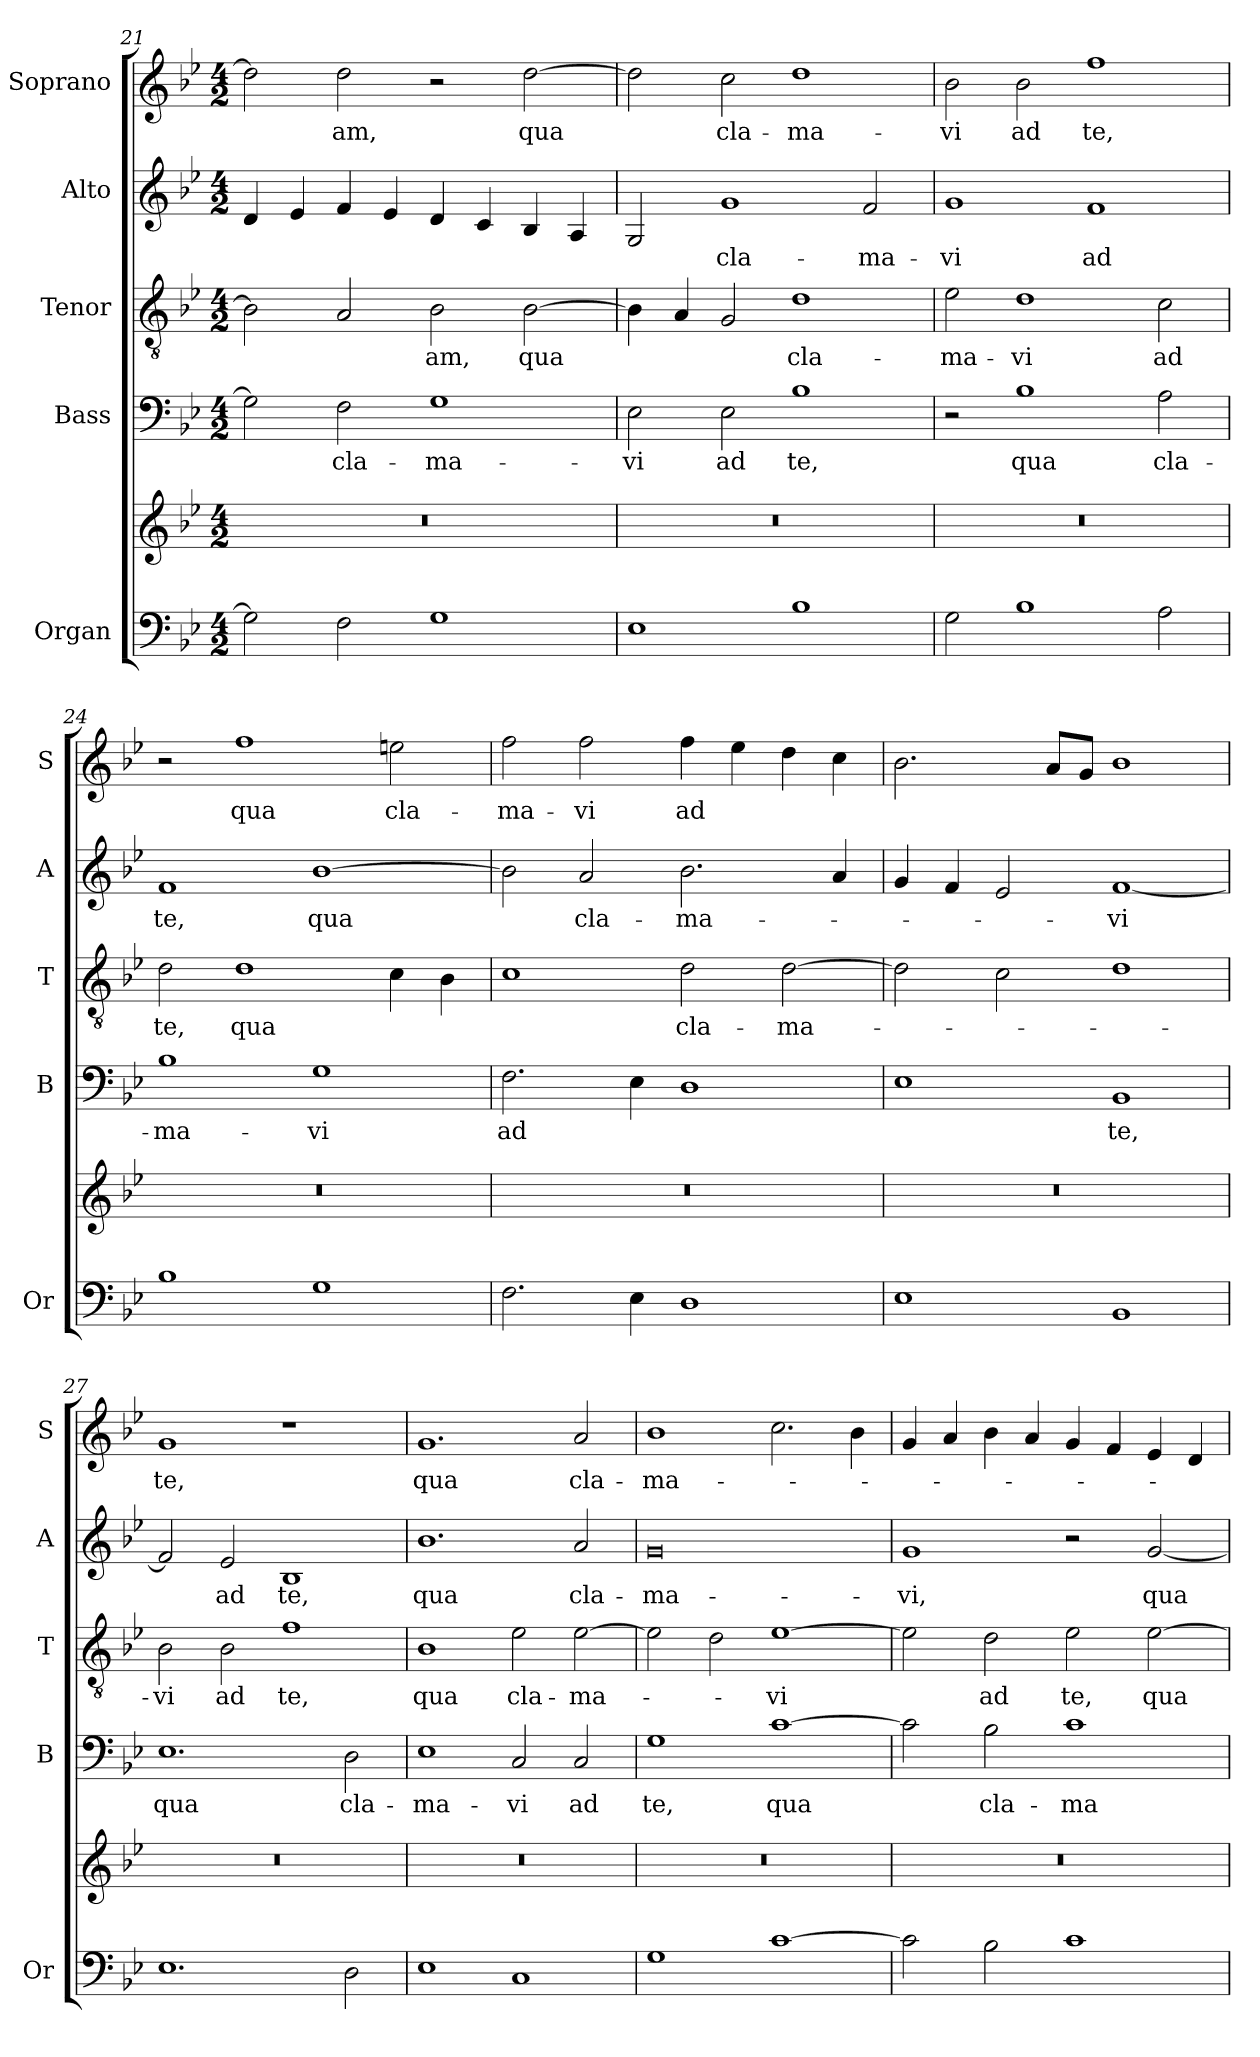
**kern	**kern	**kern	**text	**kern	**text	**kern	**text	**kern	**text
*part5	*part5	*part4	*part4	*part3	*part3	*part2	*part2	*part1	*part1
*staff6	*staff5	*staff4	*staff4	*staff3	*staff3	*staff2	*staff2	*staff1	*staff1
*I"Organ	*	*I"Bass	*	*I"Tenor	*	*I"Alto	*	*I"Soprano	*
*I'Or	*	*I'B	*	*I'T	*	*I'A	*	*I'S	*
!!LO:LB:g=z
*clefF4	*clefG2	*clefF4	*	*clefGv2	*	*clefG2	*	*clefG2	*
*k[b-e-]	*k[b-e-]	*k[b-e-]	*	*k[b-e-]	*	*k[b-e-]	*	*k[b-e-]	*
*B-:	*B-:	*B-:	*	*B-:	*	*B-:	*	*B-:	*
*M4/2	*M4/2	*M4/2	*	*M4/2	*	*M4/2	*	*M4/2	*
=21	=21	=21	=21	=21	=21	=21	=21	=21	=21
2G\]	0r	2G\]	.	2B-\]	.	4d/	.	2dd\]	.
.	.	.	.	.	.	4e-/	.	.	.
!	!	!	!LO:LY:b	!	!	!	!	!	!LO:LY:b
2F\	.	2F\	cla-	2A/	.	4f/	.	2dd\	-am,
.	.	.	.	.	.	4e-/	.	.	.
!	!	!	!LO:LY:b	!	!LO:LY:b	!	!	!	!
1G	.	1G	-ma-	2B-\	-am,	4d/	.	2r	.
.	.	.	.	.	.	4c/	.	.	.
!	!	!	!	!	!LO:LY:b	!	!	!	!LO:LY:b
.	.	.	.	[2B-\	qua	4B-/	.	[2dd\	qua
.	.	.	.	.	.	4A/	.	.	.
=22	=22	=22	=22	=22	=22	=22	=22	=22	=22
!	!	!	!LO:LY:b	!	!	!	!	!	!
1E-	0r	2E-\	-vi	4B-\]	.	2G/	.	2dd\]	.
.	.	.	.	4A/	.	.	.	.	.
!	!	!	!LO:LY:b	!	!	!	!LO:LY:b	!	!LO:LY:b
.	.	2E-\	ad	2G/	.	1g	cla-	2cc\	cla-
!	!	!	!LO:LY:b	!	!LO:LY:b	!	!	!	!LO:LY:b
1B-	.	1B-	te,	1d	cla-	.	.	1dd	-ma-
!	!	!	!	!	!	!	!LO:LY:b	!	!
.	.	.	.	.	.	2f/	-ma-	.	.
=23	=23	=23	=23	=23	=23	=23	=23	=23	=23
!	!	!	!	!	!LO:LY:b	!	!LO:LY:b	!	!LO:LY:b
2G\	0r	2r	.	2e-\	-ma-	1g	-vi	2b-\	-vi
!	!	!	!LO:LY:b	!	!LO:LY:b	!	!	!	!LO:LY:b
1B-	.	1B-	qua	1d	-vi	.	.	2b-\	ad
!	!	!	!	!	!	!	!LO:LY:b	!	!LO:LY:b
.	.	.	.	.	.	1f	ad	1ff	te,
!	!	!	!LO:LY:b	!	!LO:LY:b	!	!	!	!
2A\	.	2A\	cla-	2c\	ad	.	.	.	.
=24	=24	=24	=24	=24	=24	=24	=24	=24	=24
!	!	!	!LO:LY:b	!	!LO:LY:b	!	!LO:LY:b	!	!
1B-	0r	1B-	-ma-	2d\	te,	1f	te,	2r	.
!	!	!	!	!	!LO:LY:b	!	!	!	!LO:LY:b
.	.	.	.	1d	qua	.	.	1ff	qua
!	!	!	!LO:LY:b	!	!	!	!LO:LY:b	!	!
1G	.	1G	-vi	.	.	[1b-	qua	.	.
!	!	!	!	!	!	!	!	!	!LO:LY:b
.	.	.	.	4c\	.	.	.	2een\	cla-
.	.	.	.	4B-\	.	.	.	.	.
=25	=25	=25	=25	=25	=25	=25	=25	=25	=25
!	!	!	!LO:LY:b	!	!	!	!	!	!LO:LY:b
2.F\	0r	2.F\	ad	1c	.	2b-\]	.	2ff\	-ma-
!	!	!	!	!	!	!	!LO:LY:b	!	!LO:LY:b
.	.	.	.	.	.	2a/	cla-	2ff\	-vi
4E-\	.	4E-\	.	.	.	.	.	.	.
!	!	!	!	!	!LO:LY:b	!	!LO:LY:b	!	!LO:LY:b
1D	.	1D	.	2d\	cla-	2.b-\	-ma-	4ff\	ad
.	.	.	.	.	.	.	.	4ee-\	.
!	!	!	!	!	!LO:LY:b	!	!	!	!
.	.	.	.	[2d\	-ma-	.	.	4dd\	.
.	.	.	.	.	.	4a/	.	4cc\	.
!!LO:PB:g=z
=26	=26	=26	=26	=26	=26	=26	=26	=26	=26
1E-	0r	1E-	.	2d\]	.	4g/	.	2.b-\	.
.	.	.	.	.	.	4f/	.	.	.
.	.	.	.	2c\	.	2e-/	.	.	.
.	.	.	.	.	.	.	.	8a/L	.
.	.	.	.	.	.	.	.	8g/J	.
!	!	!	!LO:LY:b	!	!	!	!LO:LY:b	!	!
1BB-	.	1BB-	te,	1d	.	[1f	-vi	1b-	.
=27	=27	=27	=27	=27	=27	=27	=27	=27	=27
!	!	!	!LO:LY:b	!	!LO:LY:b	!	!	!	!LO:LY:b
1.E-	0r	1.E-	qua	2B-\	-vi	2f/]	.	1g	te,
!	!	!	!	!	!LO:LY:b	!	!LO:LY:b	!	!
.	.	.	.	2B-\	ad	2e-/	ad	.	.
!	!	!	!	!	!LO:LY:b	!	!LO:LY:b	!	!
.	.	.	.	1f	te,	1B-	te,	1r	.
!	!	!	!LO:LY:b	!	!	!	!	!	!
2D\	.	2D\	cla-	.	.	.	.	.	.
=28	=28	=28	=28	=28	=28	=28	=28	=28	=28
!	!	!	!LO:LY:b	!	!LO:LY:b	!	!LO:LY:b	!	!LO:LY:b
1E-	0r	1E-	-ma-	1B-	qua	1.b-	qua	1.g	qua
!	!	!	!LO:LY:b	!	!LO:LY:b	!	!	!	!
1C	.	2C/	-vi	2e-\	cla-	.	.	.	.
!	!	!	!LO:LY:b	!	!LO:LY:b	!	!LO:LY:b	!	!LO:LY:b
.	.	2C/	ad	[2e-\	-ma-	2a/	cla-	2a/	cla-
=29	=29	=29	=29	=29	=29	=29	=29	=29	=29
!	!	!	!LO:LY:b	!	!	!	!LO:LY:b	!	!LO:LY:b
1G	0r	1G	te,	2e-\]	.	0g	-ma-	1b-	-ma-
.	.	.	.	2d\	.	.	.	.	.
!	!	!	!LO:LY:b	!	!LO:LY:b	!	!	!	!
[1c	.	[1c	qua	[1e-	-vi	.	.	2.cc\	.
.	.	.	.	.	.	.	.	4b-\	.
=30	=30	=30	=30	=30	=30	=30	=30	=30	=30
!	!	!	!	!	!	!	!LO:LY:b	!	!
2c\]	0r	2c\]	.	2e-\]	.	1g	-vi,	4g/	.
.	.	.	.	.	.	.	.	4a/	.
!	!	!	!LO:LY:b	!	!LO:LY:b	!	!	!	!
2B-\	.	2B-\	cla-	2d\	ad	.	.	4b-\	.
.	.	.	.	.	.	.	.	4a/	.
!	!	!	!LO:LY:b	!	!LO:LY:b	!	!	!	!
1c	.	1c	-ma-	2e-\	te,	2r	.	4g/	.
.	.	.	.	.	.	.	.	4f/	.
!	!	!	!	!	!LO:LY:b	!	!LO:LY:b	!	!
.	.	.	.	[2e-\	qua	[2g/	qua	4e-/	.
.	.	.	.	.	.	.	.	4d/	.
=	=	=	=	=	=	=	=	=	=
*-	*-	*-	*-	*-	*-	*-	*-	*-	*-
